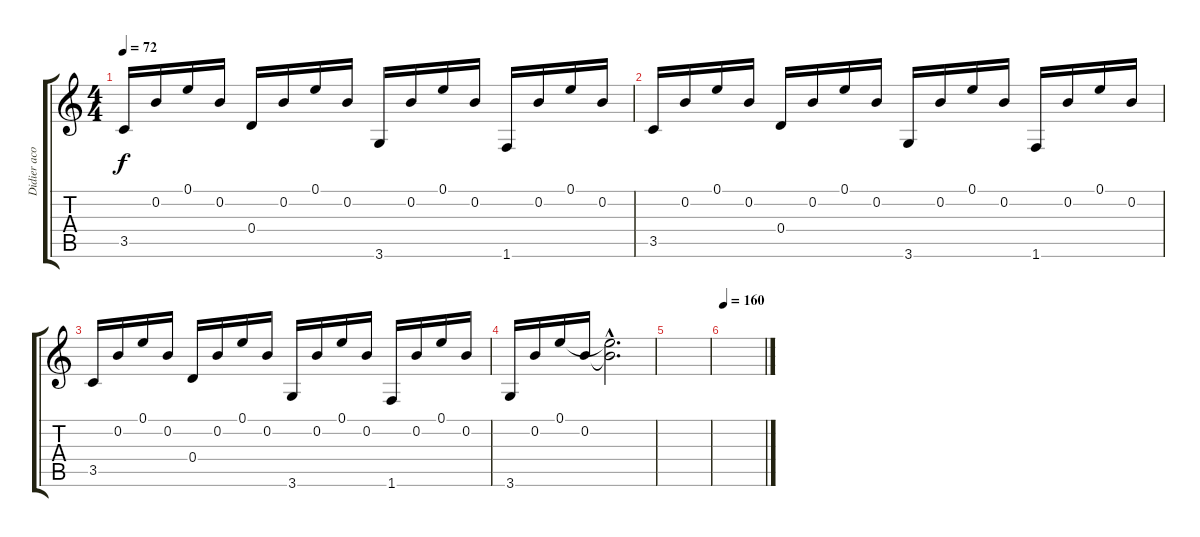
\track ("Didier acoustique" "Didier aco") {instrument electricguitarclean}
\staff {score tabs}
\tuning (E4 B3 G3 D3 A2 E2) {hide}
\ts (4 4)
\tempo 72
\clef g2
\ks c
3.5.16{dy f} 0.2.16 0.1.16 0.2.16 0.4.16 0.2.16 0.1.16 0.2.16 3.6.16 0.2.16 0.1.16 0.2.16 1.6.16 0.2.16 0.1.16 0.2.16 |
3.5.16 0.2.16 0.1.16 0.2.16 0.4.16 0.2.16 0.1.16 0.2.16 3.6.16 0.2.16 0.1.16 0.2.16 1.6.16 0.2.16 0.1.16 0.2.16 |
3.5.16 0.2.16 0.1.16 0.2.16 0.4.16 0.2.16 0.1.16 0.2.16 3.6.16 0.2.16 0.1.16 0.2.16 1.6.16 0.2.16 0.1.16 0.2.16 |
3.6.16 0.2.16 0.1.16 0.2.16 (0.1{hac t} 0.2{hac t}).2{d} |
|
\tempo 160
